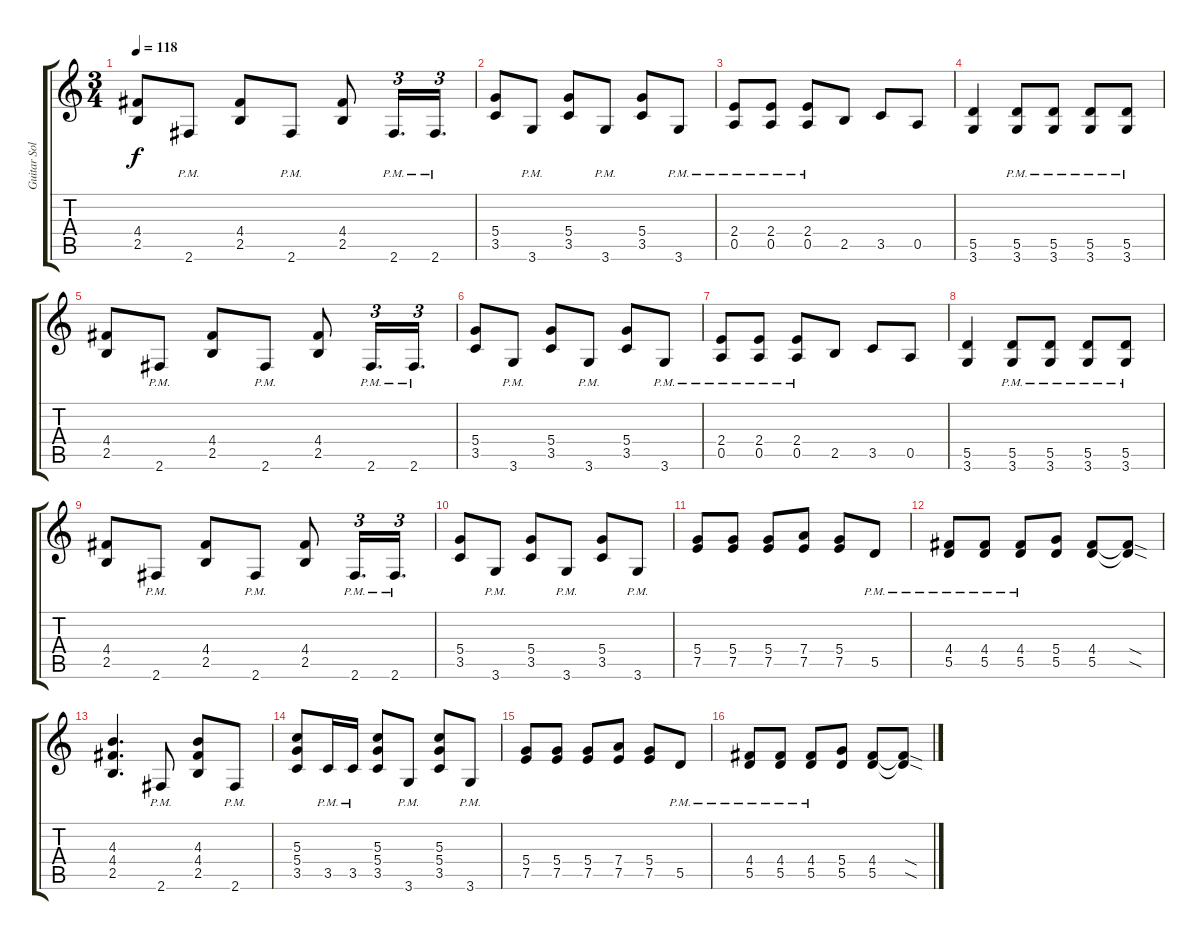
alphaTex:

\track ("Guitar Solo" "Guitar Sol") {instrument electricguitarclean}
\staff {score tabs}
\tuning (E4 B3 G3 D3 A2 E2) {hide}
\ts (3 4)
\tempo 118
\clef g2
\ks c
(4.4 2.5).8{dy f} 2.6{pm}.8 (4.4 2.5).8 2.6{pm}.8 (4.4 2.5).8 2.6{pm}.16{d tu (3 2)} 2.6{pm}.16{d tu (3 2)} |
(5.4 3.5).8 3.6{pm}.8 (5.4 3.5).8 3.6{pm}.8 (5.4 3.5).8 3.6{pm}.8 |
(2.4{pm} 0.5{pm}).8 (2.4{pm} 0.5{pm}).8 (2.4{pm} 0.5{pm}).8 2.5.8 3.5.8 0.5.8 |
(5.5 3.6).4 (5.5{pm} 3.6{pm}).8 (5.5{pm} 3.6{pm}).8 (5.5{pm} 3.6{pm}).8 (5.5{pm} 3.6{pm}).8 |
(4.4 2.5).8 2.6{pm}.8 (4.4 2.5).8 2.6{pm}.8 (4.4 2.5).8 2.6{pm}.16{d tu (3 2)} 2.6{pm}.16{d tu (3 2)} |
(5.4 3.5).8 3.6{pm}.8 (5.4 3.5).8 3.6{pm}.8 (5.4 3.5).8 3.6{pm}.8 |
(2.4{pm} 0.5{pm}).8 (2.4{pm} 0.5{pm}).8 (2.4{pm} 0.5{pm}).8 2.5.8 3.5.8 0.5.8 |
(5.5 3.6).4 (5.5{pm} 3.6{pm}).8 (5.5{pm} 3.6{pm}).8 (5.5{pm} 3.6{pm}).8 (5.5{pm} 3.6{pm}).8 |
(4.4 2.5).8 2.6{pm}.8 (4.4 2.5).8 2.6{pm}.8 (4.4 2.5).8 2.6{pm}.16{d tu (3 2)} 2.6{pm}.16{d tu (3 2)} |
(5.4 3.5).8 3.6{pm}.8 (5.4 3.5).8 3.6{pm}.8 (5.4 3.5).8 3.6{pm}.8 |
(5.4 7.5).8 (5.4 7.5).8 (5.4 7.5).8 (7.4 7.5).8 (5.4 7.5).8 5.5{pm}.8 |
(4.4{pm} 5.5{pm}).8 (4.4{pm} 5.5{pm}).8 (4.4{pm} 5.5{pm}).8 (5.4 5.5).8 (4.4 5.5).8 (4.4{sod t} 5.5{sod t}).8 |
(4.3 4.4 2.5).4{d} 2.6{pm}.8 (4.3 4.4 2.5).8 2.6{pm}.8 |
(5.3 5.4 3.5).8 3.5{pm}.16 3.5{pm}.16 (5.3 5.4 3.5).8 3.6{pm}.8 (5.3 5.4 3.5).8 3.6{pm}.8 |
(5.4 7.5).8 (5.4 7.5).8 (5.4 7.5).8 (7.4 7.5).8 (5.4 7.5).8 5.5{pm}.8 |
(4.4{pm} 5.5{pm}).8 (4.4{pm} 5.5{pm}).8 (4.4{pm} 5.5{pm}).8 (5.4 5.5).8 (4.4 5.5).8 (4.4{sod t} 5.5{sod t}).8
